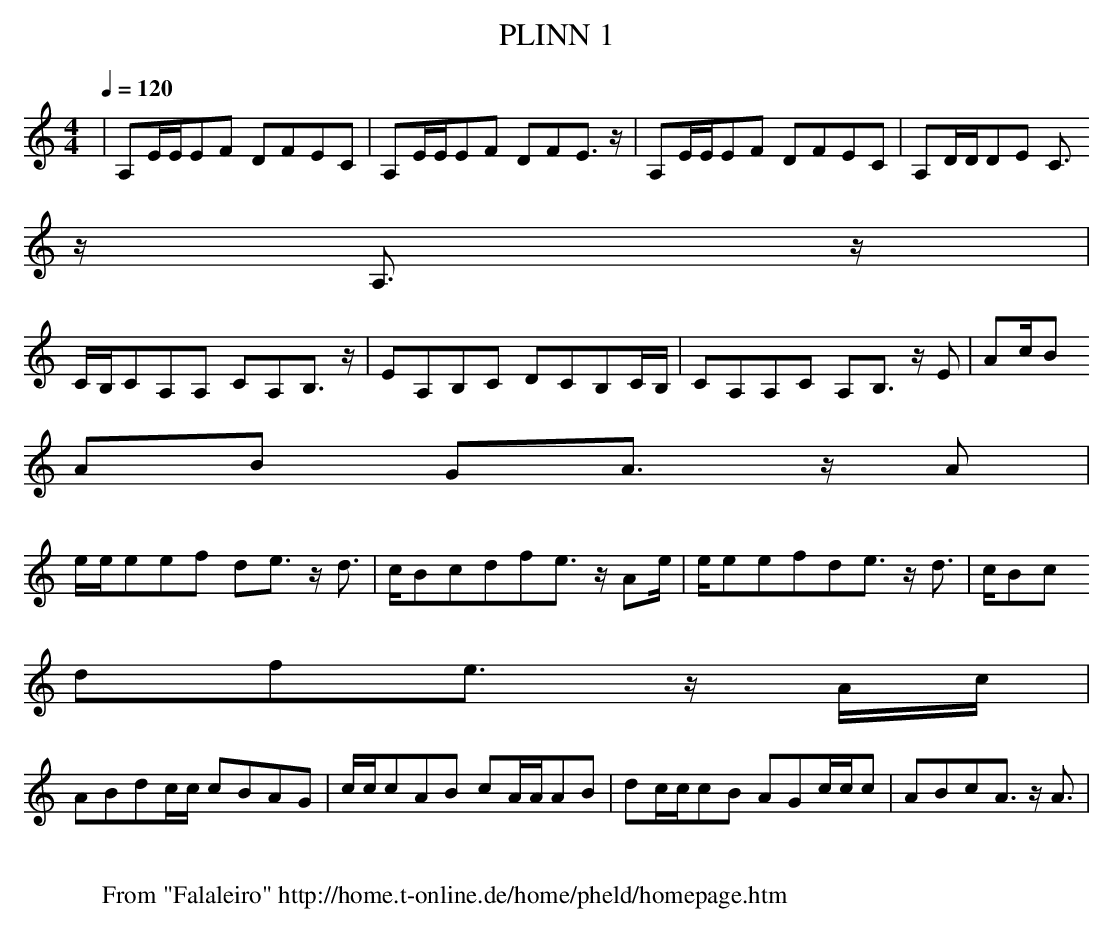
X:1
T:PLINN 1
M:4/4
L:1/8
Q:1/4=120
K:C
|A,E/2E/2EF DFEC|A,E/2E/2EF DFE3/2 z/2 |A,E/2E/2EF DFEC|A,D/2D/2DE C3/2
z/2 A,3/2 z/2 |
C/2B,/2CA,A, CA,B,3/2 z/2 |EA,B,C DCB,C/2B,/2|CA,A,C A,B,3/2 z/2 E|Ac/2B
/2AB GA3/2 z/2 A|
e/2e/2eef de3/2 z/2 d3/2|c/2Bcdfe3/2 z/2 Ae/2|e/2eefde3/2 z/2 d3/2|c/2Bc
dfe3/2 z/2 A/2c/2|
ABdc/2c/2 cBAG|c/2c/2cAB cA/2A/2AB|dc/2c/2cB AGc/2c/2c|ABcA3/2 z/2 A3/2|
W:
W: From "Falaleiro" http://home.t-online.de/home/pheld/homepage.htm
